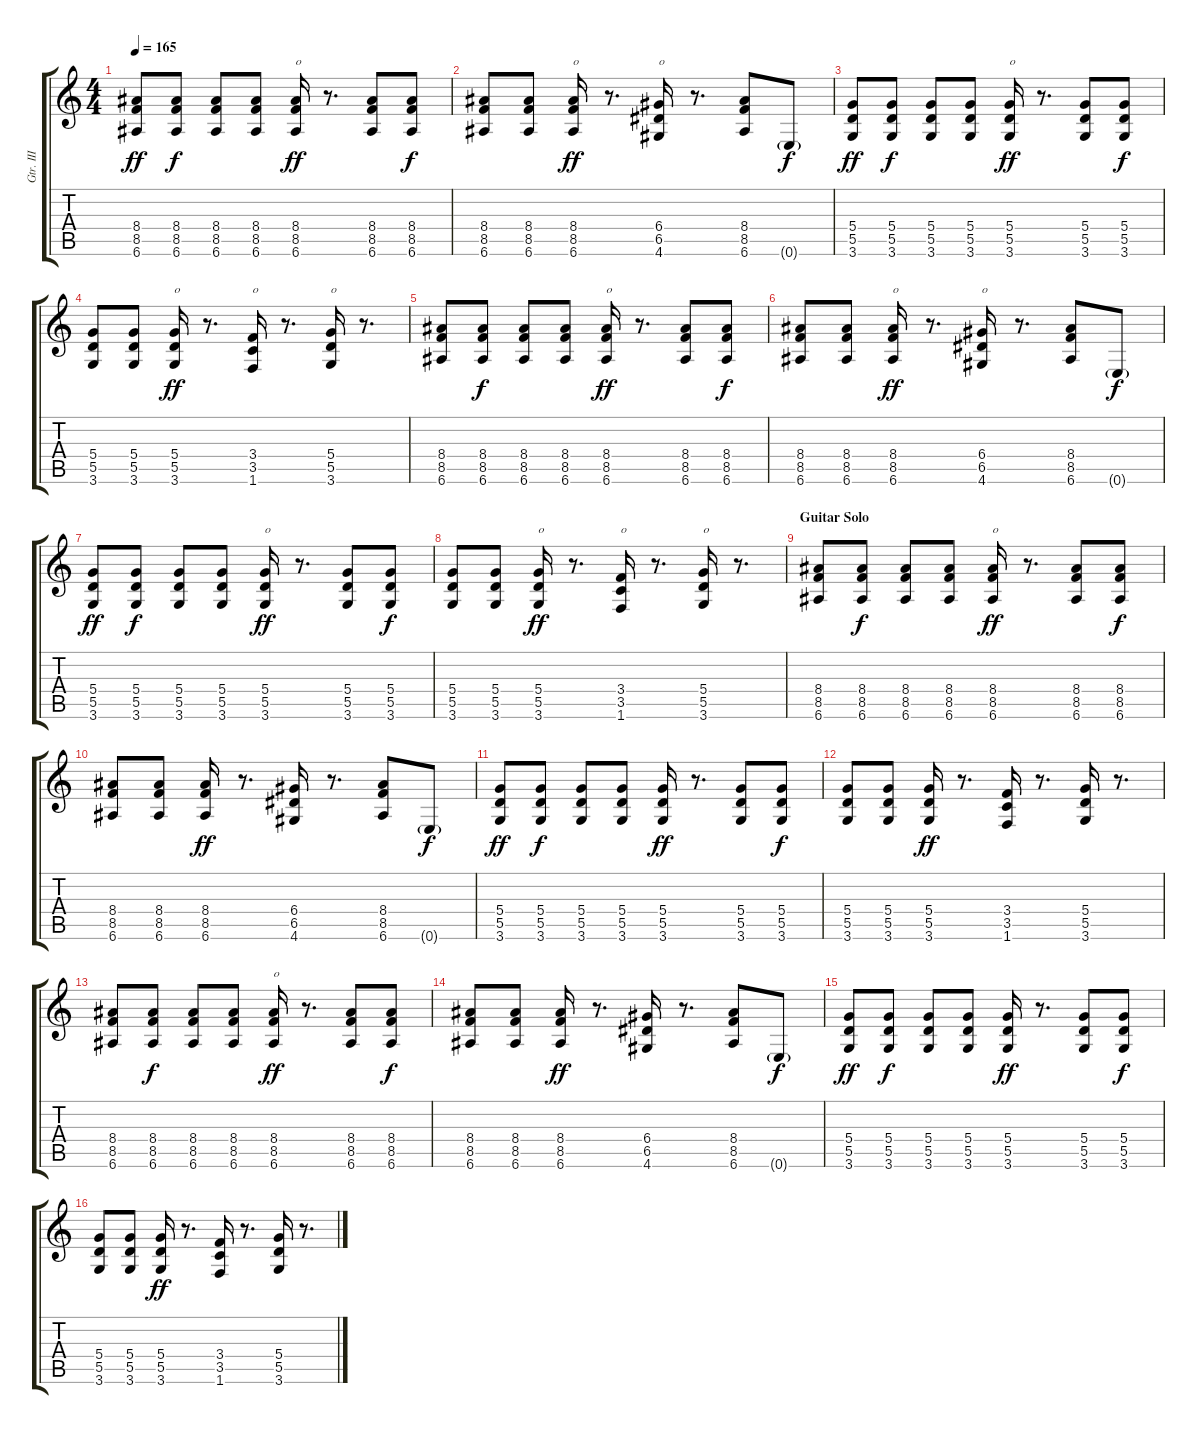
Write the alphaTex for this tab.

\track ("Gtr. III" "Gtr. III") {instrument overdrivenguitar}
\staff {score tabs}
\tuning (E4 B3 G3 D3 A2 E2) {hide}
\ts (4 4)
\tempo 165
\clef g2
\ks c
(8.4 8.5 6.6).8{dy ff} (8.4 8.5 6.6).8{dy f} (8.4 8.5 6.6).8 (8.4 8.5 6.6).8 (8.4 8.5 6.6).16{txt "o" dy ff} r.8{d} (8.4 8.5 6.6).8 (8.4 8.5 6.6).8{dy f} |
(8.4 8.5 6.6).8 (8.4 8.5 6.6).8 (8.4 8.5 6.6).16{txt "o" dy ff} r.8{d} (6.4 6.5 4.6).16{txt "o"} r.8{d} (8.4 8.5 6.6).8 0.6{g}.8{dy f} |
(5.4 5.5 3.6).8{dy ff} (5.4 5.5 3.6).8{dy f} (5.4 5.5 3.6).8 (5.4 5.5 3.6).8 (5.4 5.5 3.6).16{txt "o" dy ff} r.8{d} (5.4 5.5 3.6).8 (5.4 5.5 3.6).8{dy f} |
(5.4 5.5 3.6).8 (5.4 5.5 3.6).8 (5.4 5.5 3.6).16{txt "o" dy ff} r.8{d} (3.4 3.5 1.6).16{txt "o"} r.8{d} (5.4 5.5 3.6).16{txt "o"} r.8{d} |
(8.4 8.5 6.6).8 (8.4 8.5 6.6).8{dy f} (8.4 8.5 6.6).8 (8.4 8.5 6.6).8 (8.4 8.5 6.6).16{txt "o" dy ff} r.8{d} (8.4 8.5 6.6).8 (8.4 8.5 6.6).8{dy f} |
(8.4 8.5 6.6).8 (8.4 8.5 6.6).8 (8.4 8.5 6.6).16{txt "o" dy ff} r.8{d} (6.4 6.5 4.6).16{txt "o"} r.8{d} (8.4 8.5 6.6).8 0.6{g}.8{dy f} |
(5.4 5.5 3.6).8{dy ff} (5.4 5.5 3.6).8{dy f} (5.4 5.5 3.6).8 (5.4 5.5 3.6).8 (5.4 5.5 3.6).16{txt "o" dy ff} r.8{d} (5.4 5.5 3.6).8 (5.4 5.5 3.6).8{dy f} |
(5.4 5.5 3.6).8 (5.4 5.5 3.6).8 (5.4 5.5 3.6).16{txt "o" dy ff} r.8{d} (3.4 3.5 1.6).16{txt "o"} r.8{d} (5.4 5.5 3.6).16{txt "o"} r.8{d} |
\section ("" "Guitar Solo")
(8.4 8.5 6.6).8 (8.4 8.5 6.6).8{dy f} (8.4 8.5 6.6).8 (8.4 8.5 6.6).8 (8.4 8.5 6.6).16{txt "o" dy ff} r.8{d} (8.4 8.5 6.6).8 (8.4 8.5 6.6).8{dy f} |
(8.4 8.5 6.6).8 (8.4 8.5 6.6).8 (8.4 8.5 6.6).16{dy ff} r.8{d} (6.4 6.5 4.6).16 r.8{d} (8.4 8.5 6.6).8 0.6{g}.8{dy f} |
(5.4 5.5 3.6).8{dy ff} (5.4 5.5 3.6).8{dy f} (5.4 5.5 3.6).8 (5.4 5.5 3.6).8 (5.4 5.5 3.6).16{dy ff} r.8{d} (5.4 5.5 3.6).8 (5.4 5.5 3.6).8{dy f} |
(5.4 5.5 3.6).8 (5.4 5.5 3.6).8 (5.4 5.5 3.6).16{dy ff} r.8{d} (3.4 3.5 1.6).16 r.8{d} (5.4 5.5 3.6).16 r.8{d} |
(8.4 8.5 6.6).8 (8.4 8.5 6.6).8{dy f} (8.4 8.5 6.6).8 (8.4 8.5 6.6).8 (8.4 8.5 6.6).16{txt "o" dy ff} r.8{d} (8.4 8.5 6.6).8 (8.4 8.5 6.6).8{dy f} |
(8.4 8.5 6.6).8 (8.4 8.5 6.6).8 (8.4 8.5 6.6).16{dy ff} r.8{d} (6.4 6.5 4.6).16 r.8{d} (8.4 8.5 6.6).8 0.6{g}.8{dy f} |
(5.4 5.5 3.6).8{dy ff} (5.4 5.5 3.6).8{dy f} (5.4 5.5 3.6).8 (5.4 5.5 3.6).8 (5.4 5.5 3.6).16{dy ff} r.8{d} (5.4 5.5 3.6).8 (5.4 5.5 3.6).8{dy f} |
(5.4 5.5 3.6).8 (5.4 5.5 3.6).8 (5.4 5.5 3.6).16{dy ff} r.8{d} (3.4 3.5 1.6).16 r.8{d} (5.4 5.5 3.6).16 r.8{d}
